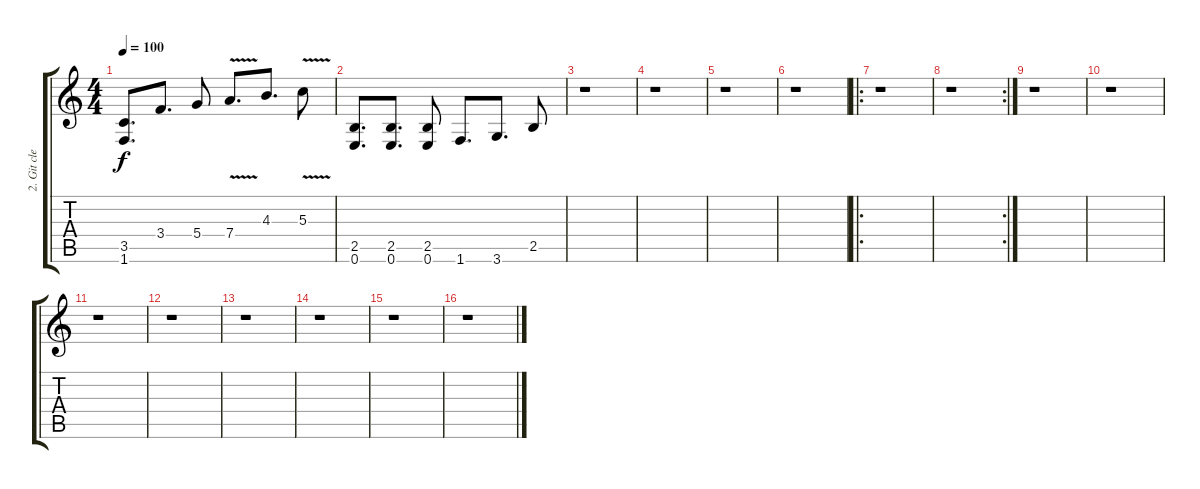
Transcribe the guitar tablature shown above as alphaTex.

\track ("2. Git clean" "2. Git cle") {instrument acousticguitarnylon}
\staff {score tabs}
\tuning (E4 B3 G3 D3 A2 E2) {hide}
\ts (4 4)
\tempo 100
\clef g2
\ks c
(3.5 1.6).8{d dy f} 3.4.8{d} 5.4.8 7.4{v}.8{d} 4.3.8{d} 5.3{v}.8 |
(2.5 0.6).8{d} (2.5 0.6).8{d} (2.5 0.6).8 1.6.8{d} 3.6.8{d} 2.5.8 |
r.1 |
r.1 |
r.1 |
r.1 |
\ro
r.1 |
\rc 2
r.1 |
r.1 |
r.1 |
r.1 |
r.1 |
r.1 |
r.1 |
r.1 |
r.1
